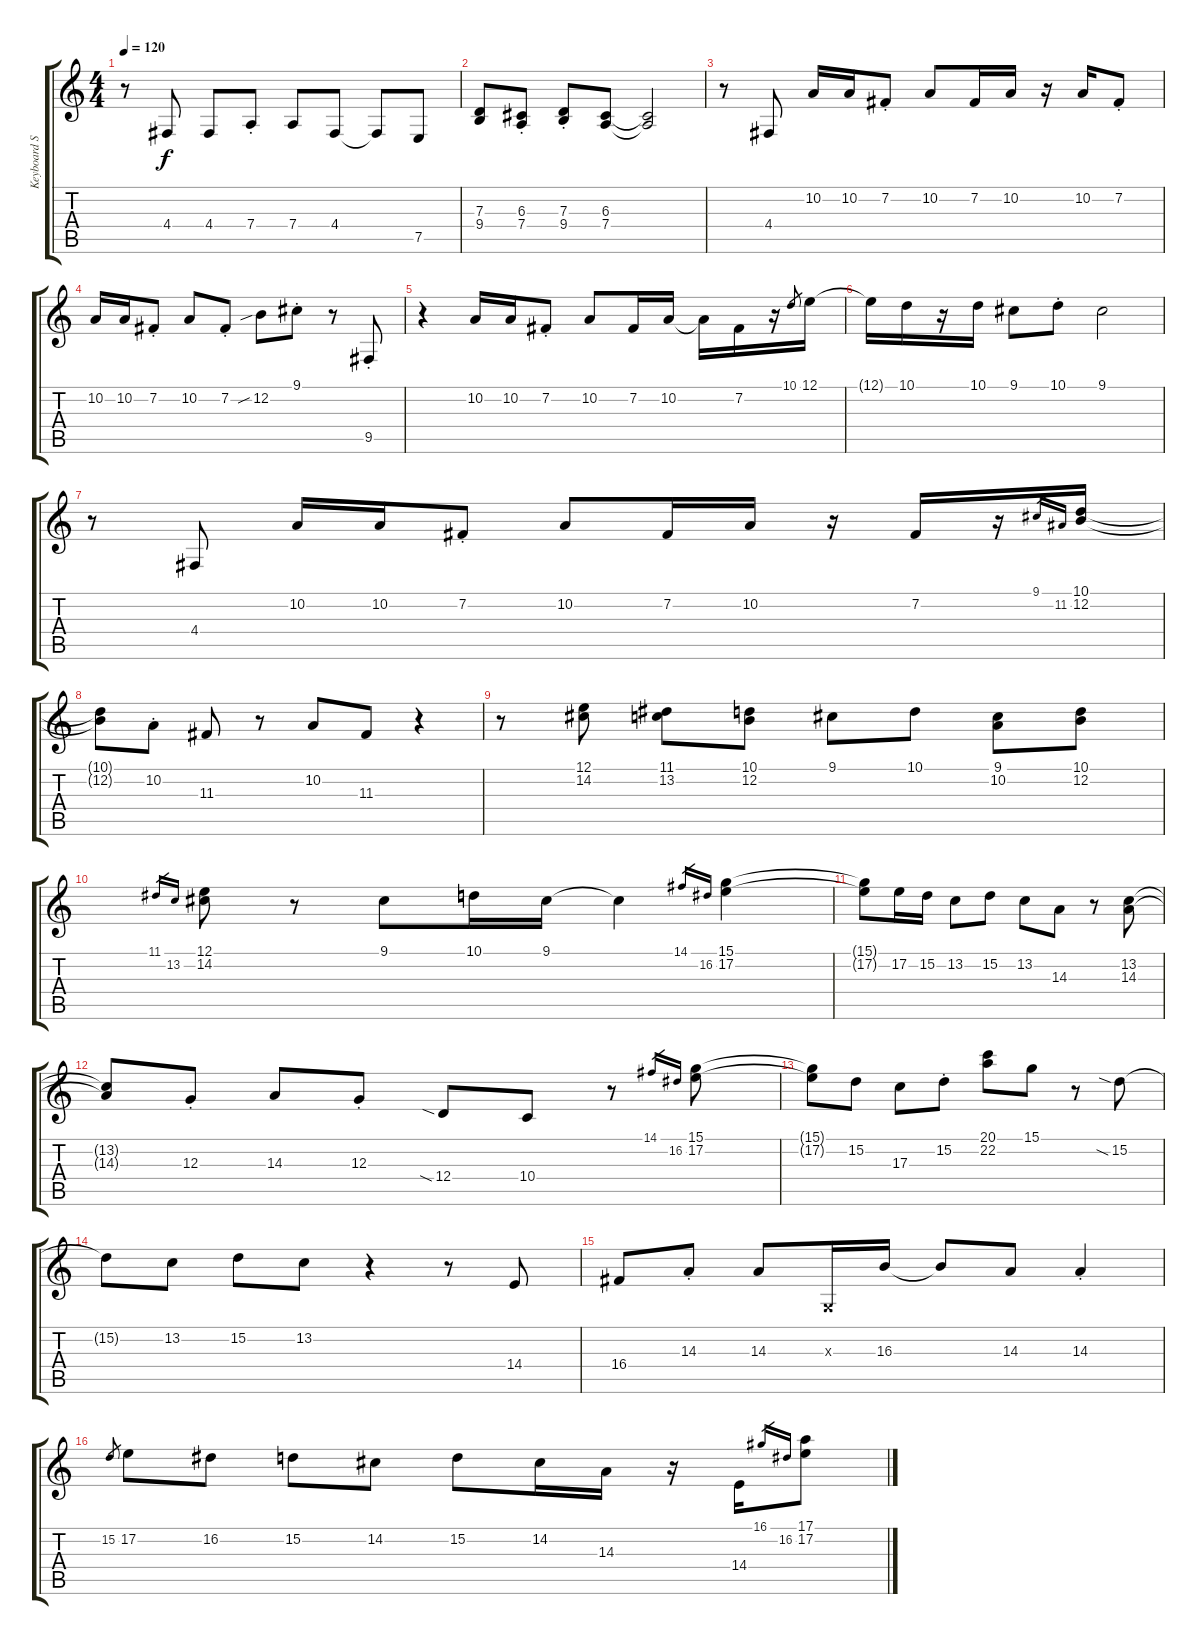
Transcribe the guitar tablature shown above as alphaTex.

\track ("Keyboard Solo" "Keyboard S") {instrument electricpiano1}
\staff {score tabs}
\tuning (E4 B3 G3 D3 A2 E2) {hide}
\ts (4 4)
\tempo 120
\clef g2
\ks c
r.8{dy f} 4.4.8 4.4.8 7.4{st}.8 7.4.8 4.4.8 4.4{t}.8 7.5.8 |
(7.3 9.4).8 (6.3{st} 7.4{st}).8 (7.3{st} 9.4{st}).8 (6.3 7.4).8 (6.3{t} 7.4{t}).2 |
r.8 4.4.8 10.2.16 10.2.16 7.2{st}.8 10.2.8 7.2.16 10.2.16 r.16 10.2.16 7.2{st}.8 |
10.2.16 10.2.16 7.2{st}.8 10.2.8 7.2{st}.8 12.2{sib}.8 9.1{st}.8 r.8 9.5{st}.8 |
r.4 10.2.16 10.2.16 7.2{st}.8 10.2.8 7.2.16 10.2.16 10.2{t}.16 7.2.16 r.16 10.1.8{gr} 12.1.16 |
12.1{t}.16 10.1.16 r.16 10.1.16 9.1.8 10.1{st}.8 9.1.2 |
r.8 4.4.8 10.2.16 10.2.16 7.2{st}.8 10.2.8 7.2.16 10.2.16 r.16 7.2.16 r.16 9.1.16{gr} 11.2.16{gr} (10.1 12.2).16 |
(10.1{t} 12.2{t}).8 10.2{st}.8 11.3.8 r.8 10.2.8 11.3.8 r.4 |
r.8 (12.1 14.2).8 (11.1 13.2).8 (10.1 12.2).8 9.1.8 10.1.8 (9.1 10.2).8 (10.1 12.2).8 |
11.1.16{gr} 13.2.16{gr} (12.1 14.2).8 r.8 9.1.8 10.1.16 9.1.16 9.1{t}.4 14.1.16{gr} 16.2.16{gr} (15.1 17.2).4 |
(15.1{t} 17.2{t}).8 17.2.16 15.2.16 13.2.8 15.2.8 13.2.8 14.3.8 r.8 (13.2 14.3).8 |
(13.2{t} 14.3{t}).8 12.3{st}.8 14.3.8 12.3{st}.8 12.4{sia}.8 10.4.8 r.8 14.1.16{gr} 16.2.16{gr} (15.1 17.2).8 |
(15.1{t} 17.2{t}).8 15.2.8 17.3.8 15.2{st}.8 (20.1 22.2).8 15.1.8 r.8 15.2{sia}.8 |
15.2{t}.8 13.2.8 15.2.8 13.2.8 r.4 r.8 14.4.8 |
16.4.8 14.3{st}.8 14.3.8 0.3{x}.16 16.3.16 16.3{t}.8 14.3.8 14.3{st}.4 |
15.2.8{gr} 17.2.8 16.2.8 15.2.8 14.2.8 15.2.8 14.2.16 14.3.16 r.16 14.4.16 16.1.16{gr} 16.2.16{gr} (17.1 17.2).8
